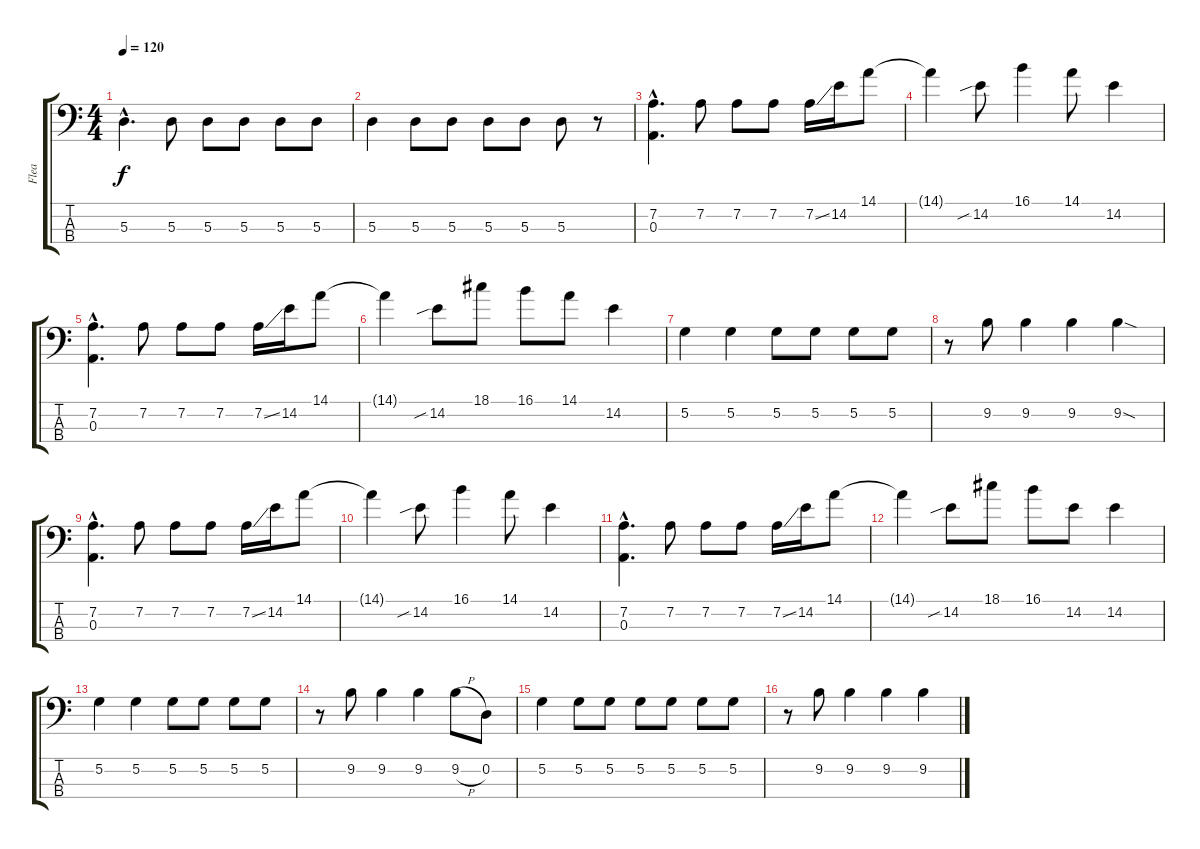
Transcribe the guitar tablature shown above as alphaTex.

\track ("Flea" "Flea") {instrument electricbassfinger}
\staff {score tabs}
\tuning (G2 D2 A1 E1) {hide}
\ts (4 4)
\tempo 120
\clef f4
\ks c
5.3{hac}.4{d dy f} 5.3.8 5.3.8 5.3.8 5.3.8 5.3.8 |
5.3.4 5.3.8 5.3.8 5.3.8 5.3.8 5.3.8 r.8 |
(7.2{hac} 0.3{hac}).4{d} 7.2.8 7.2.8 7.2.8 7.2{ss}.16 14.2.16 14.1.8 |
14.1{t}.4 14.2{sib}.8 16.1.4 14.1.8 14.2.4 |
(7.2{hac} 0.3{hac}).4{d} 7.2.8 7.2.8 7.2.8 7.2{ss}.16 14.2.16 14.1.8 |
14.1{t}.4 14.2{sib}.8 18.1.8 16.1.8 14.1.8 14.2.4 |
5.2.4 5.2.4 5.2.8 5.2.8 5.2.8 5.2.8 |
r.8 9.2.8 9.2.4 9.2.4 9.2{sod}.4 |
(7.2{hac} 0.3{hac}).4{d} 7.2.8 7.2.8 7.2.8 7.2{ss}.16 14.2.16 14.1.8 |
14.1{t}.4 14.2{sib}.8 16.1.4 14.1.8 14.2.4 |
(7.2{hac} 0.3{hac}).4{d} 7.2.8 7.2.8 7.2.8 7.2{ss}.16 14.2.16 14.1.8 |
14.1{t}.4 14.2{sib}.8 18.1.8 16.1.8 14.2.8 14.2.4 |
5.2.4 5.2.4 5.2.8 5.2.8 5.2.8 5.2.8 |
r.8 9.2.8 9.2.4 9.2.4 9.2{h}.8 0.2.8 |
5.2.4 5.2.8 5.2.8 5.2.8 5.2.8 5.2.8 5.2.8 |
r.8 9.2.8 9.2.4 9.2.4 9.2.4
